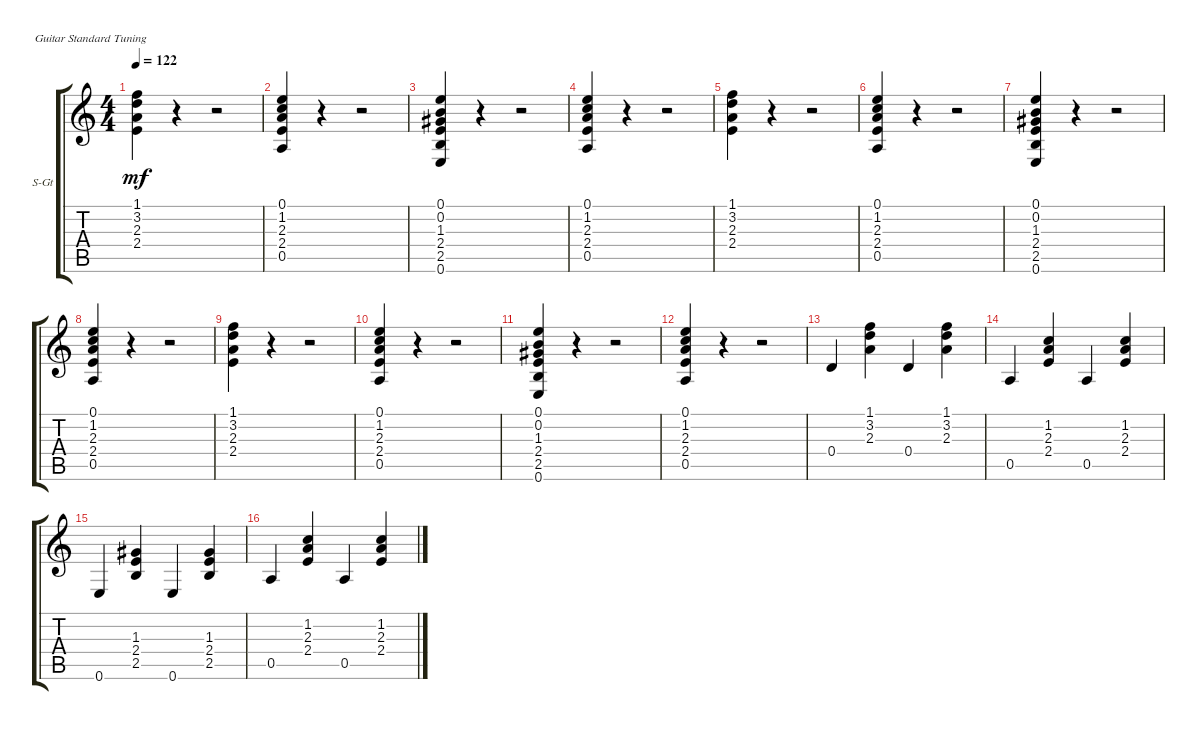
\defaultSystemsLayout 4
\bracketExtendMode groupsimilarinstruments
\firstSystemTrackNameOrientation horizontal
\otherSystemsTrackNameOrientation horizontal
\track ("Steel Guitar" "S-Gt") {instrument acousticguitarsteel}
\staff {score tabs}
\tuning (E4 B3 G3 D3 A2 E2)
\ts (4 4)
\tempo 122
\clef g2
\ks c
(2.4 2.3 1.1 3.2).4{dy mf} r.4 r.2 |
(2.4 2.3 1.2 0.5 0.1).4 r.4 r.2 |
(0.6 2.5 2.4 1.3 0.1 0.2).4 r.4 r.2 |
(2.4 2.3 1.2 0.5 0.1).4 r.4 r.2 |
(2.4 2.3 1.1 3.2).4 r.4 r.2 |
(2.4 2.3 1.2 0.5 0.1).4 r.4 r.2 |
(0.6 2.5 2.4 1.3 0.1 0.2).4 r.4 r.2 |
(2.4 2.3 1.2 0.5 0.1).4 r.4 r.2 |
(2.4 2.3 1.1 3.2).4 r.4 r.2 |
(2.4 2.3 1.2 0.5 0.1).4 r.4 r.2 |
(0.6 2.5 2.4 1.3 0.1 0.2).4 r.4 r.2 |
(2.4 2.3 1.2 0.5 0.1).4 r.4 r.2 |
0.4.4 (2.3 1.1 3.2).4 0.4.4 (1.1 3.2 2.3).4 |
0.5.4 (2.4 2.3 1.2).4 0.5.4 (2.4 2.3 1.2).4 |
0.6.4 (2.5 2.4 1.3).4 0.6.4 (2.5 2.4 1.3).4 |
0.5.4 (2.4 2.3 1.2).4 0.5.4 (2.4 2.3 1.2).4
